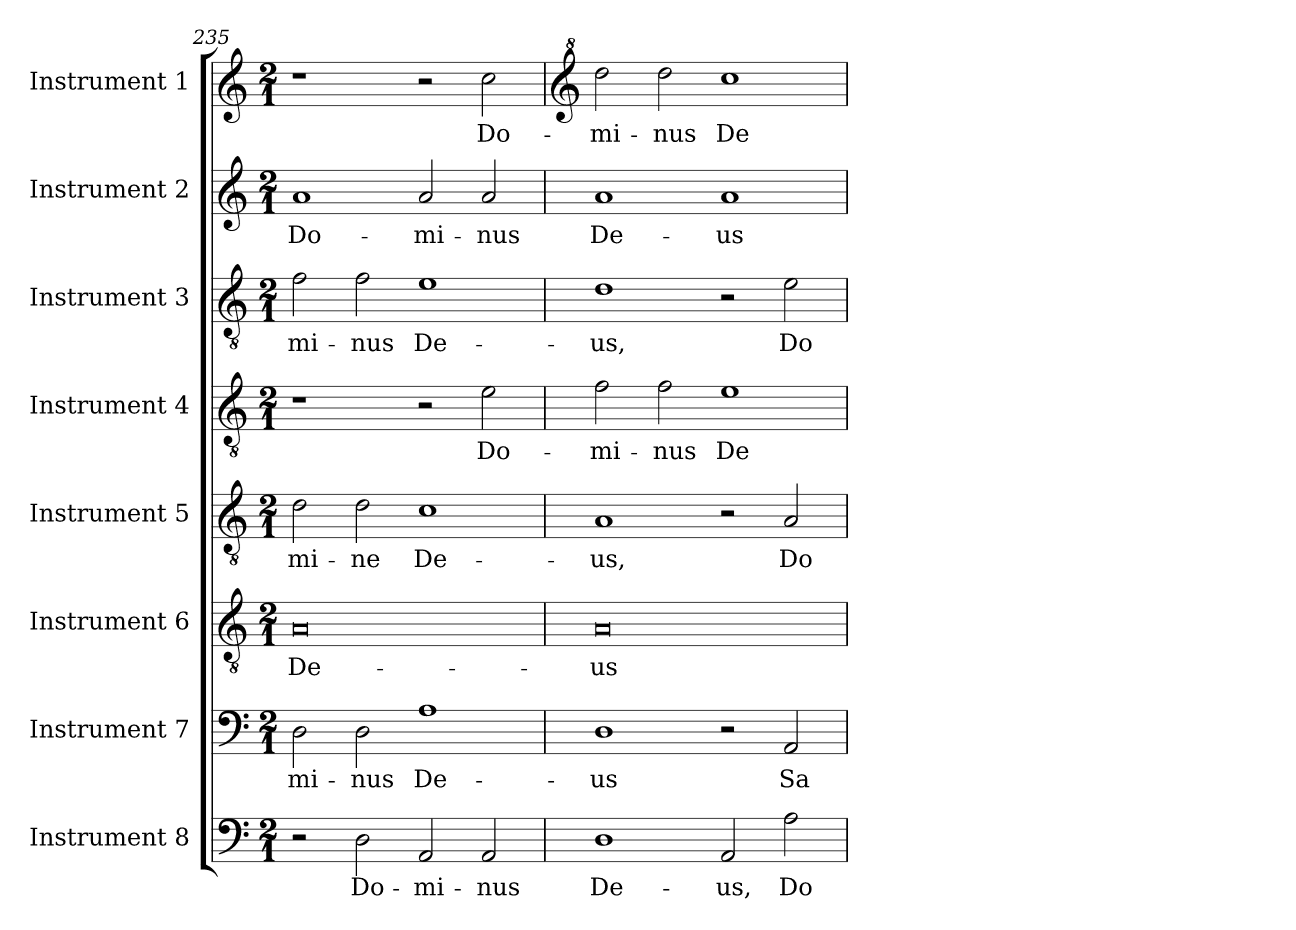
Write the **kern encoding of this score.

**kern	**text	**kern	**text	**kern	**text	**kern	**text	**kern	**text	**kern	**text	**kern	**text	**kern	**text
*part8	*part8	*part7	*part7	*part6	*part6	*part5	*part5	*part4	*part4	*part3	*part3	*part2	*part2	*part1	*part1
*staff8	*staff8	*staff7	*staff7	*staff6	*staff6	*staff5	*staff5	*staff4	*staff4	*staff3	*staff3	*staff2	*staff2	*staff1	*staff1
*I"Instrument 8	*	*I"Instrument 7	*	*I"Instrument 6	*	*I"Instrument 5	*	*I"Instrument 4	*	*I"Instrument 3	*	*I"Instrument 2	*	*I"Instrument 1	*
*clefF4	*	*clefF4	*	*clefGv2	*	*clefGv2	*	*clefGv2	*	*clefGv2	*	*clefG2	*	*clefG2	*
*k[]	*	*k[]	*	*k[]	*	*k[]	*	*k[]	*	*k[]	*	*k[]	*	*k[]	*
*C:	*	*C:	*	*C:	*	*C:	*	*C:	*	*C:	*	*C:	*	*C:	*
*M2/1	*	*M2/1	*	*M2/1	*	*M2/1	*	*M2/1	*	*M2/1	*	*M2/1	*	*M2/1	*
=235	=235	=235	=235	=235	=235	=235	=235	=235	=235	=235	=235	=235	=235	=235	=235
!	!	!	!LO:LY:b:cj	!	!LO:LY:b:cj	!	!LO:LY:b:cj	!	!	!	!LO:LY:b:cj	!	!LO:LY:b:cj	!	!
2r	.	2D\	-mi-	0A	De-	2d\	-mi-	1r	.	2f\	-mi-	1a	Do-	1r	.
!	!LO:LY:b:cj	!	!LO:LY:b:cj	!	!	!	!LO:LY:b:cj	!	!	!	!LO:LY:b:cj	!	!	!	!
2D\	Do-	2D\	-nus	.	.	2d\	-ne	.	.	2f\	-nus	.	.	.	.
!	!LO:LY:b:cj	!	!LO:LY:b:cj	!	!	!	!LO:LY:b:cj	!	!	!	!LO:LY:b:cj	!	!LO:LY:b:cj	!	!
2AA/	-mi-	1A	De-	.	.	1c	De-	2r	.	1e	De-	2a/	-mi-	2r	.
!	!LO:LY:b:cj	!	!	!	!	!	!	!	!LO:LY:b:cj	!	!	!	!LO:LY:b:cj	!	!LO:LY:b:cj
2AA/	-nus	.	.	.	.	.	.	2e\	Do-	.	.	2a/	-nus	2cc\	Do-
!!LO:PB:g=z
=236	=236	=236	=236	=236	=236	=236	=236	=236	=236	=236	=236	=236	=236	=236	=236
*	*	*	*	*	*	*	*	*	*	*	*	*	*	*clefG^2	*
!	!LO:LY:b:cj	!	!LO:LY:b:cj	!	!LO:LY:b:cj	!	!LO:LY:b:cj	!	!LO:LY:b:cj	!	!LO:LY:b:cj	!	!LO:LY:b:cj	!	!LO:LY:b:cj
1D	De-	1D	-us	0A	-us	1A	-us,	2f\	-mi-	1d	-us,	1a	De-	2ddd\	-mi-
!	!	!	!	!	!	!	!	!	!LO:LY:b:cj	!	!	!	!	!	!LO:LY:b:cj
.	.	.	.	.	.	.	.	2f\	-nus	.	.	.	.	2ddd\	-nus
!	!LO:LY:b:cj	!	!	!	!	!	!	!	!LO:LY:b:cj	!	!	!	!LO:LY:b:cj	!	!LO:LY:b:cj
2AA/	-us,	2r	.	.	.	2r	.	1e	De-	2r	.	1a	-us	1ccc	De-
!	!LO:LY:b:cj	!	!LO:LY:b:cj	!	!	!	!LO:LY:b:cj	!	!	!	!LO:LY:b:cj	!	!	!	!
2A\	Do-	2AA/	Sa-	.	.	2A/	Do-	.	.	2e\	Do-	.	.	.	.
=	=	=	=	=	=	=	=	=	=	=	=	=	=	=	=
*-	*-	*-	*-	*-	*-	*-	*-	*-	*-	*-	*-	*-	*-	*-	*-
